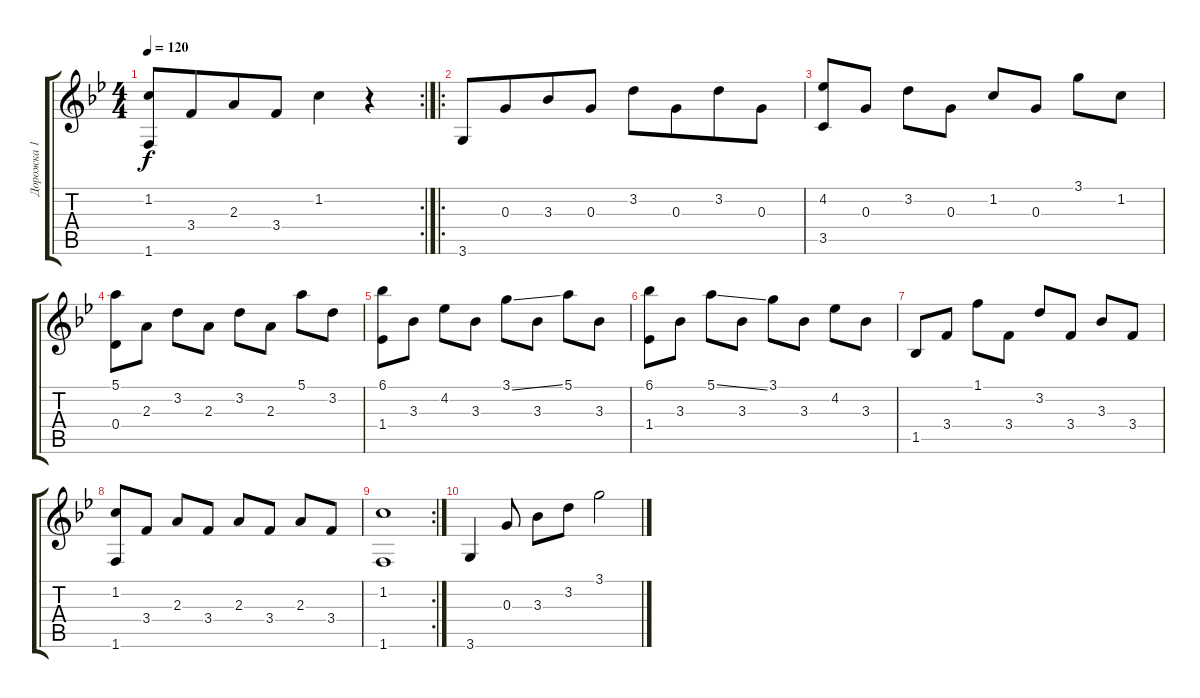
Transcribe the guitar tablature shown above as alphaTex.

\track ("Дорожка 1" "Дорожка 1") {instrument acousticguitarsteel}
\staff {score tabs}
\tuning (E4 B3 G3 D3 A2 E2) {hide}
\rc 2
\ts (4 4)
\tempo 120
\clef g2
\ks bb
(1.2 1.6).8{dy f} 3.4.8{beam merge} 2.3.8 3.4.8 1.2.4 r.4 |
\ro
3.6.8 0.3.8{beam merge} 3.3.8 0.3.8 3.2.8 0.3.8{beam merge} 3.2.8 0.3.8 |
(4.2 3.5).8 0.3.8 3.2.8 0.3.8 1.2.8 0.3.8 3.1.8 1.2.8 |
(5.1 0.4).8 2.3.8 3.2.8 2.3.8 3.2.8 2.3.8 5.1.8 3.2.8 |
(6.1 1.4).8 3.3.8 4.2.8 3.3.8 3.1{ss}.8 3.3.8 5.1.8 3.3.8 |
(6.1 1.4).8 3.3.8 5.1{ss}.8 3.3.8 3.1.8 3.3.8 4.2.8 3.3.8 |
1.5.8{beam merge} 3.4.8 1.1.8 3.4.8 3.2.8 3.4.8 3.3.8 3.4.8 |
(1.2 1.6).8 3.4.8 2.3.8 3.4.8 2.3.8 3.4.8 2.3.8 3.4.8 |
\rc 2
(1.2 1.6).1 |
3.6.4 0.3.8{beam split} 3.3.8{beam merge} 3.2.8 3.1.2
